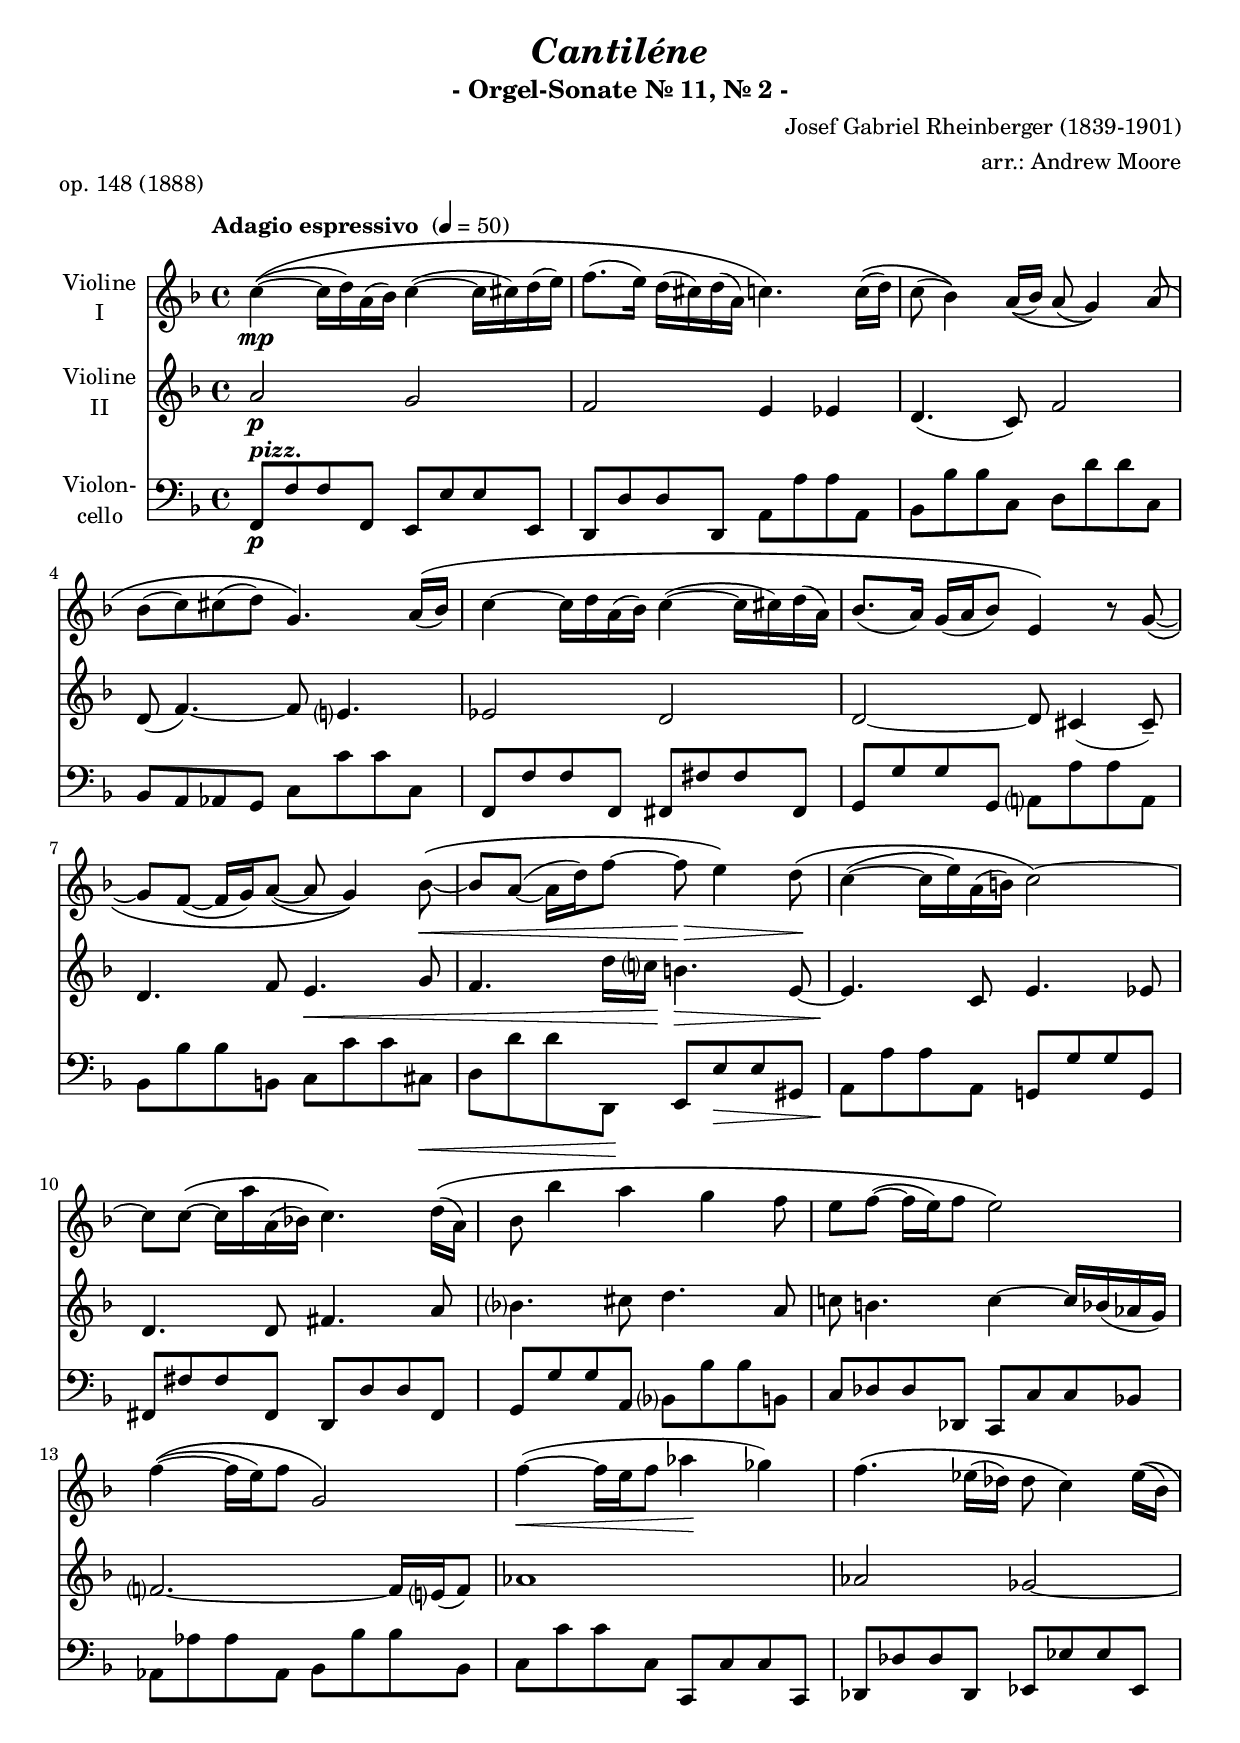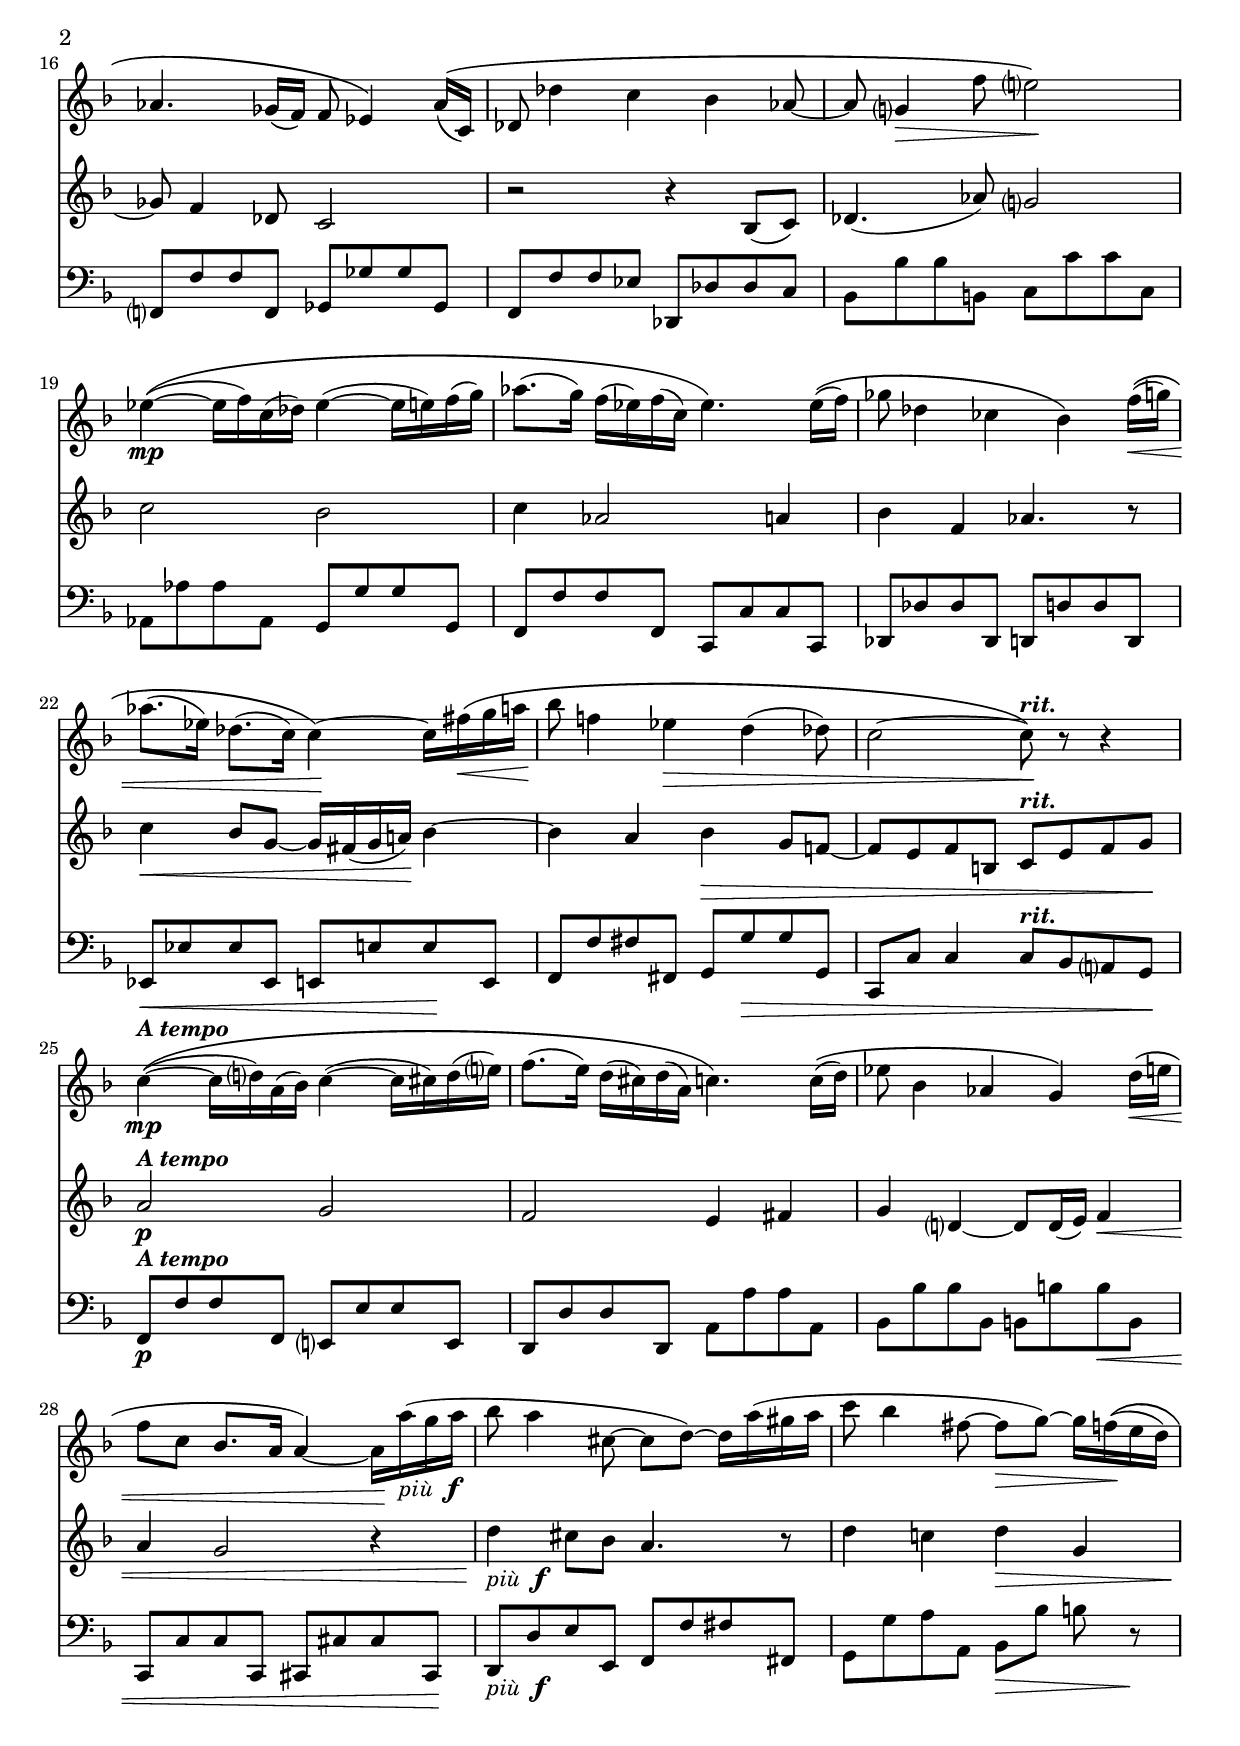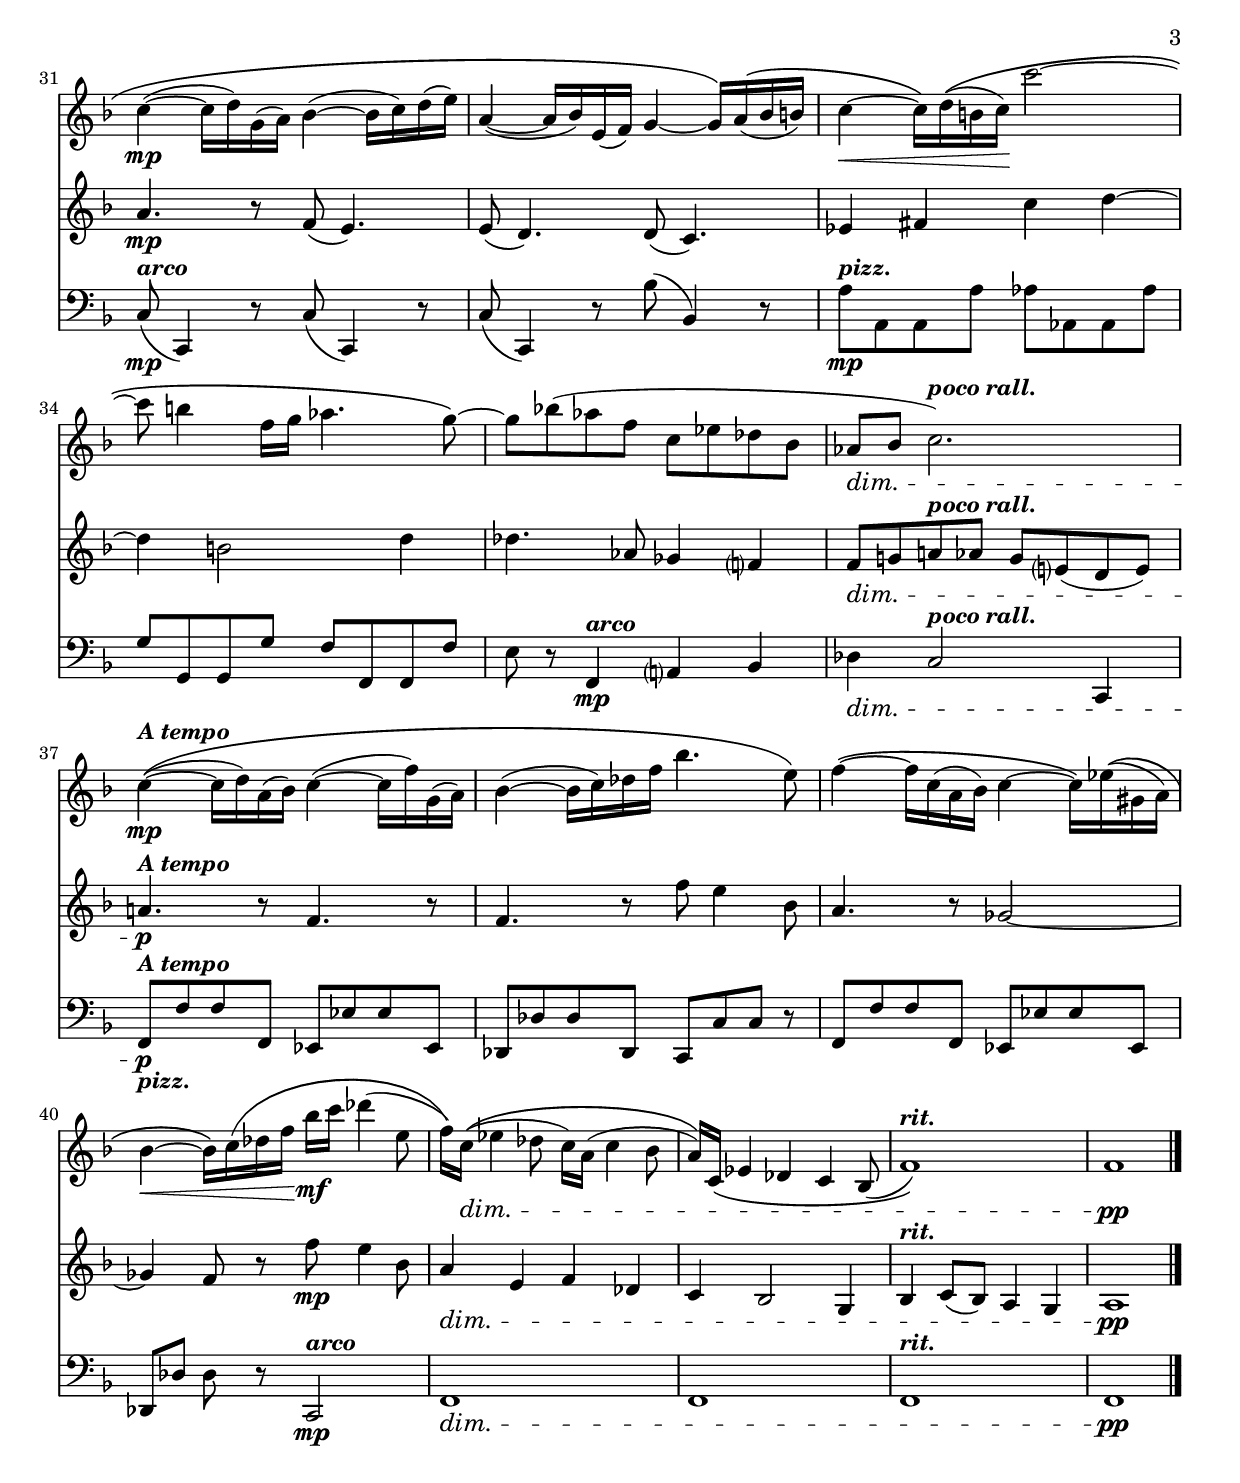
\version "2.18.2"
\include "deutsch.ly"

#(set-global-staff-size 19.55)

\header {
  title     = \markup \bold \italic "Cantiléne"
  subtitle  = "- Orgel-Sonate Nr. 11, Nr. 2 -"
  composer  = "Josef Gabriel Rheinberger (1839-1901)"
  arranger  = "arr.: Andrew Moore"
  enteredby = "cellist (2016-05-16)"
  piece     = "op. 148 (1888)"
}

voiceconsts = {
  \key f \major
  \time 4/4
  \tempo "Adagio espressivo " 4=50
%  \numericTimeSignature
%  \compressFullBarRests
  \set tupletSpannerDuration = #(ly:make-moment 1 4)
  % Set default beaming for all staves
%  \set Timing.beamExceptions = #'()
%  \set Timing.baseMoment     = #(ly:make-moment 3 8)
%  \set Timing.beatStructure  = #'(1 1)
}

mist = "string ensemble 1"
%miba = "trombone"
%mivc = "bassoon"
mivc = "trombone"
mikl = "concertina"
miba = "electric bass (finger)"

arco = \markup \bold \italic "arco"
atem = \markup \bold \italic "A tempo"
piuf = \markup { \italic "più " \dynamic f }
pizz = \markup \bold \italic "pizz."
pral = \markup \bold \italic "poco rall."
rit  = \markup \bold \italic "rit."

va = \relative c'' {
  \voiceconsts
  \clef "treble"

  c4\((~\mp c16 d) a( b) c4(~ c16 cis) d( e)
  f8.( e16) d( cis) d( a) c4.\) c16\(( d)
  c8( b4)\) a16\(( b) a8( g4)\) a8\(

  b( c) cis( d) g,4.\) a16\(( b)
  c4~ c16 d a( b) c4(~ c16 cis) d( a)
  b8.( a16) g( a b8) e,4\) r8 g\(~
  
  g f(~ f16 g) a8(~ a g4)\) b8\(~\<
  b a(~ a16 d) f8~ f\!\> e4\) d8\(\!
  c4(~ c16 e) a,( h) c2\)~
  
  c8 c\(~ c16 a' a,( b!) c4.\) d16\(( a)
  b8 b'4 a g f8
  e f(~ f16 e) f8 e2\)
  f4\((~ f16 e) f8 g,2\)
  f'4(~\< f16 e f8 as4\! ges)
  f4.\( es16( des) des8 c4\) es16\(( b)

  as4. ges16( f) f8 es4\) as16\(( c,)
  des8 des'4 c b as8~
  as g?4\> f'8 e?2\)\!
  
  es!4\((~\mp es16 f) c( des) es4(~ es16 e) f( g)
  as8.( g16) f( es!) f( c) es4.\) es16\(( f)
  ges8 des4 ces b\) f'16\((\< g)

  as8.( es16) des8.( c16) c4\)~\! c16 fis\(\< g a
  b8\! f!4 es\> d4( des8)
  c2~ c8\)\!^\rit r r4
  
  c\((~^\atem\mp c16 d?) a( b) c4(~ c16 cis) d( e?)
  f8.( e16) d( cis) d( a) c4.\) c16\(( d)
  es8 b4 as g\) d'16(\< e
  
  f8 c b8. a16 a4)~ a16\! a'(_\piuf g a
  b8 a4 cis,8~ cis d)~ d16 a'( gis a
  c8 b4 fis8~ fis\> g)~ g16 f\((\! e d)
  
  c4(~\mp c16 d) g,( a) b4(~ b16 c) d( e)
  a,4(~ a16 b) e,( f) g4~ g16\) a\(( b h)
  c4~\< c16\) d\(( h c)\! c'2~
  
  c8 h4 f16 g as4. g8\)~
  g b!( as f c es des b
  as\dim b c2.)^\pral
  
  c4\((~^\atem\mp c16 d) a( b) c4(~ c16 f) g,( a)
  b4(~ b16 c) des f b4. e,8\)
  f4\(~ f16 c( a b) c4~ c16\) es\(( gis, a)
  
  b4~\< b16\) c\( des f\! b\mf c des4( e,8
  f16)\) c\((\dim es4 des 8 c16) a( c4 b8
  
  a16)\) c,\( es4 des c b8(
  f'1)\)^\rit
  f1\pp \bar "|."
}

vb = \relative c'' {
  \voiceconsts
  \clef "treble"

  a2\p g
  f e4 es
  d4.( c8) f2
  d8( f4.)~ f8 e?4.
  es2 d

  d~ d8 cis4( cis8)--
  d4. f8 e4.\< g8
  f4. d'16 c?\! h4.\> e,8~
  e4.\! c8 e4. es8
  d4. d8 fis4. a8

  b?4. cis8 d4. a8
  c!8 h4. c4~ c16 b( as g)
  f?2.~ f16 e?( f8)
  as1
  as2 ges~
  ges8 f4 des8 c2

  r2 r4 b8( c)
  des4.( as'8) g?2
  c
  b
  c4 as2 a4
  b f as4. r8

  c4\< b8 g~ g16 fis( g a!)\! b4~
  b a b\> g8 f!~
  f e f h, c^\rit e f g\!
  a2^\atem\p g
  f e4 fis

  g d?~ d8 d16( e) f4\<
  a g2 r4
  d'\!_\piuf cis8 b a4. r8
  d4 c! d\> g,
  a4.\!\mp r8 f( e4.)

  e8( d4.) d8( c4.)
  es4 fis c' d~
  d h2 d4
  des4. as8 ges4 f?

  f8\dim g! a!^\pral as g e?( d e)
  a!4.^\atem\p r8 f4. r8
  f4. r8 f'8 e4 b8
  a4. r8 ges2~

  ges4 f8 r f'\mp e4 b8
  a4\dim e f des
  c b2 g4
  b^\rit c8( b) a4 g
  a1\pp \bar "|."
}

vc = \relative c, {
  \voiceconsts
  \clef "bass"

  f8^\pizz\p f' f f, e e' e e,
  d d' d d, a' a' a a,
  b b' b c, d d' d c,

  b a as g c c' c c,
  f, f' f f, fis fis' fis fis,
  g g' g g, a? a' a a,

  b b' b h, c c' c cis,\<
  d d' d d,,\! e e'\> e gis,
  a\! a' a a, g! g' g g,

  fis fis' fis fis, d d' d fis,
  g g' g a, b? b' b h,
  c des des des, c c' c b!

  as as' as as, b b' b b,
  c c' c c, c, c' c c,
  des des' des des, es es' es es,

  f? f' f f, ges ges' ges ges,
  f f' f es des, des' des c
  b b' b h, c c' c c,

  as as' as as, g g' g g,
  f f' f f, c c' c c,
  des des' des des, d d' d d,

  es\< es' es es, e e' e\! e,
  f f' fis fis, g g'\> g g,
  c, c' c4 c8^\rit b a? g\!

  f^\atem\p f' f f, e? e' e e,
  d d' d d, a' a' a a,
  b b' b b, h h' h\< h,

  c, c' c c, cis cis' cis cis,\!
  d_\piuf d' e e, f f' fis fis,
  g g' a a, b[\> b'] h r\!

  c,(^\arco\mp c,4) r8 c'( c,4) r8
  c'( c,4) r8 b''( b,4) r8
  a'^\pizz\mp a, a a' as as, as as'

  g g, g g' f f, f f'
  e r f,4^\arco\mp a? b
  des\dim c2^\pral c,4

  f8^\atem_\pizz\p f' f f, es es' es es,
  des des' des des, c c' c r
  f, f' f f, es es' es es,

  des[ des'] des r c,2^\arco\mp
  f1\dim
  f
  f^\rit
  f\pp \bar "|."
}


music = <<
      \new Staff {
        \set Staff.midiInstrument = \mist
        \set Staff.instrumentName = \markup \center-column { "Violine" "I" }
        \transpose f f { \va }
      }

      \new Staff {
        \set Staff.midiInstrument = \mist
        \set Staff.instrumentName = \markup \center-column { "Violine" "II" }
        \transpose f f { \vb }
      }

      \new Staff {
        \set Staff.midiInstrument = \miba
        \set Staff.instrumentName = \markup \center-column { "Violon-" "cello" }
        \transpose f f { \vc }
      }
>>

\book {
  \score {
   \music
    \layout {}
  }

  \score {
    \unfoldRepeats \music

    \midi {
      \context {
        \Score
      }
    }
  }
}
